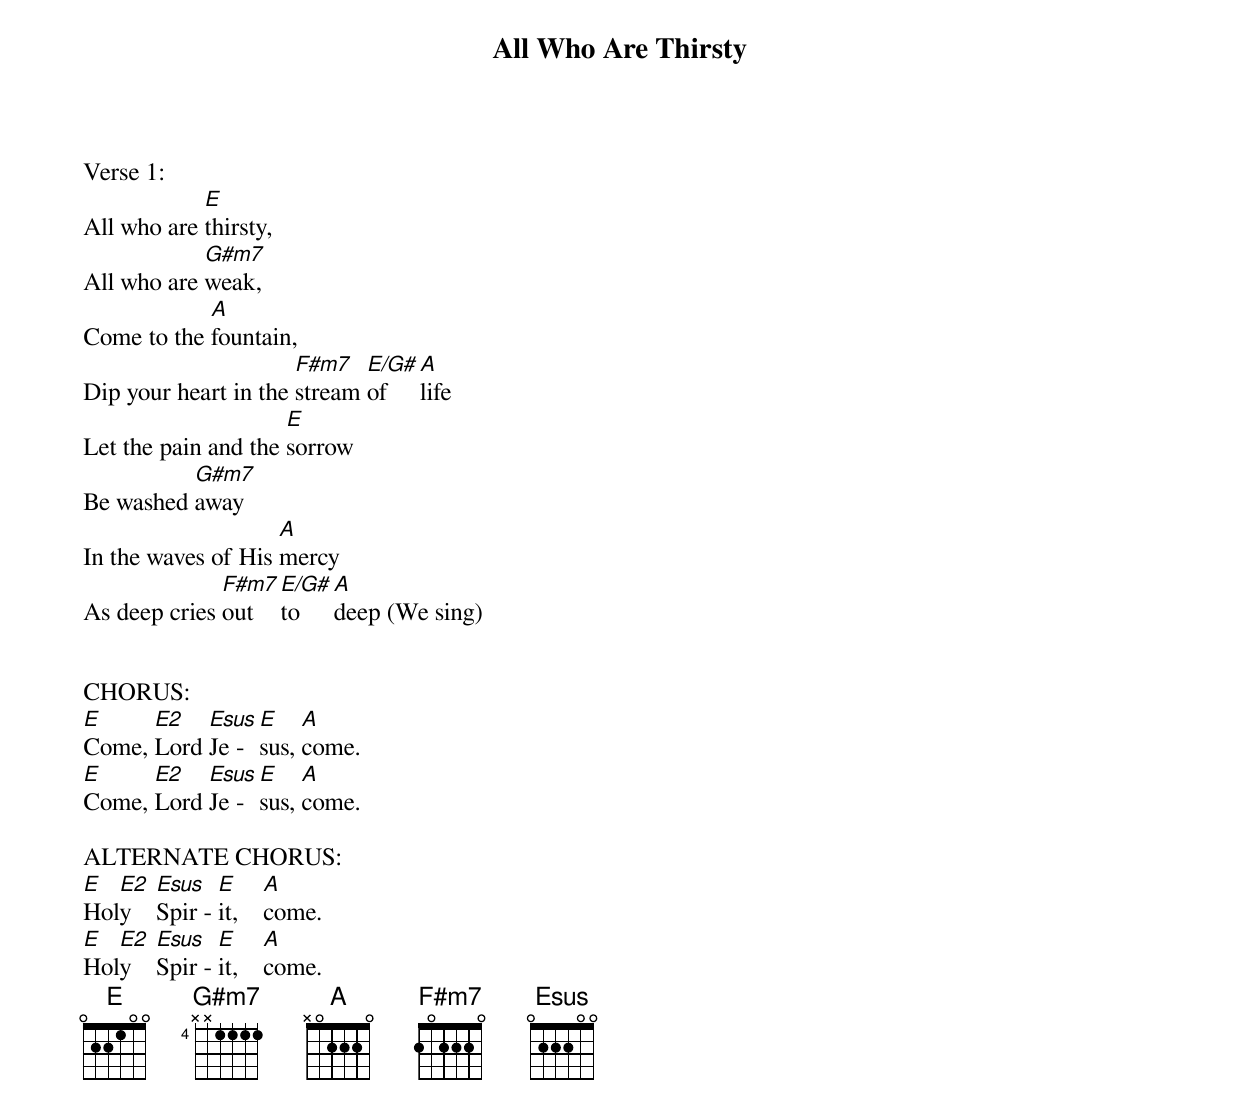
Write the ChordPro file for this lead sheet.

{title:All Who Are Thirsty}
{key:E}


Verse 1:
All who are [E]thirsty,
All who are [G#m7]weak,
Come to the [A]fountain,
Dip your heart in the [F#m7]stream [E/G#]of   [A]life
Let the pain and the [E]sorrow
Be washed [G#m7]away
In the waves of His [A]mercy
As deep cries [F#m7]out  [E/G#]to   [A]deep (We sing)


CHORUS:
[E]Come, [E2]Lord [Esus]Je - [E]sus, [A]come.
[E]Come, [E2]Lord [Esus]Je - [E]sus, [A]come.

ALTERNATE CHORUS:
[E]Hol[E2]y    [Esus]Spir - [E]it,    [A]come.
[E]Hol[E2]y    [Esus]Spir - [E]it,    [A]come.
